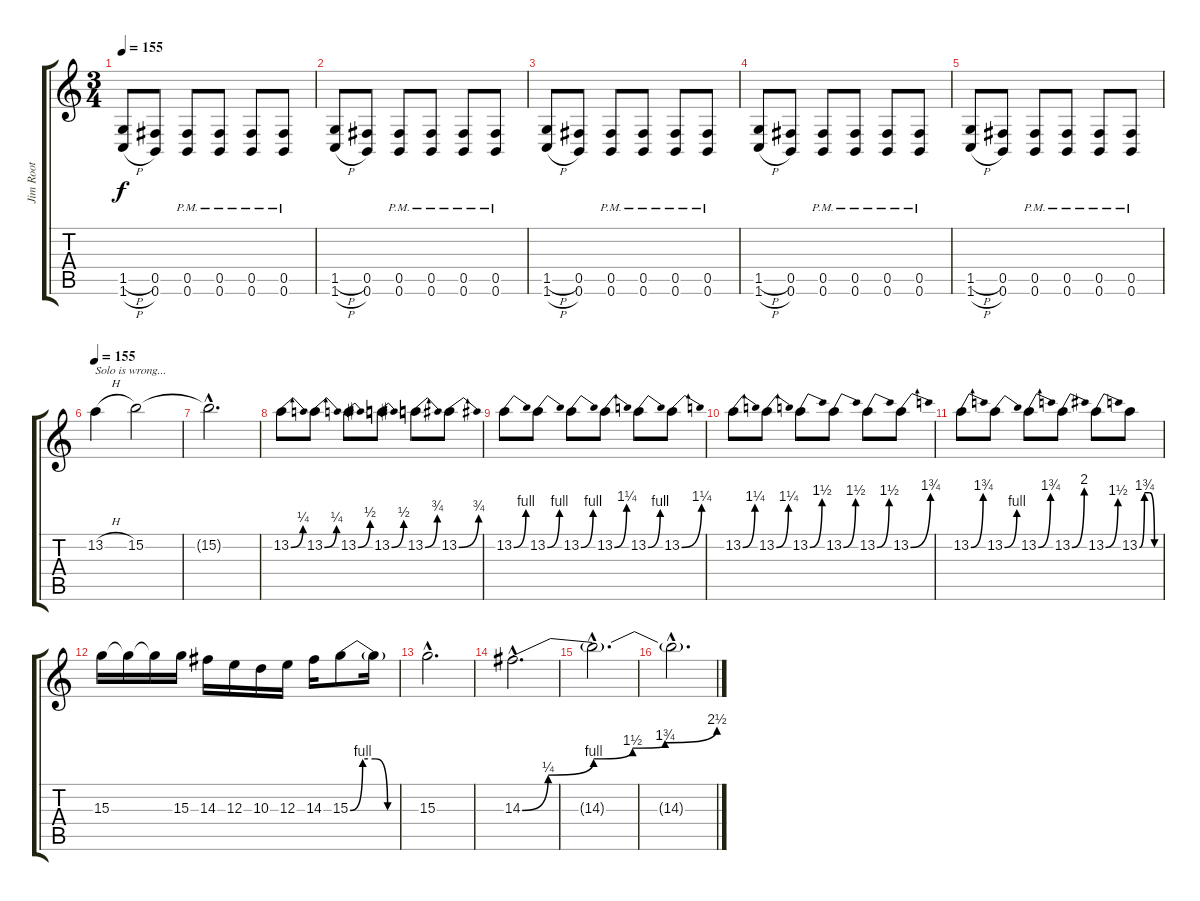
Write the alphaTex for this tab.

\track ("Jim Root" "Jim Root") {instrument distortionguitar}
\staff {score tabs}
\tuning (Db4 Ab3 E3 B2 Gb2 B1) {hide}
\ts (3 4)
\tempo 155
\clef g2
\ks c
(1.5{h} 1.6{h}).8{dy f} (0.5 0.6).8 (0.5{pm} 0.6).8 (0.5{pm} 0.6).8 (0.5{pm} 0.6).8 (0.5{pm} 0.6).8 |
(1.5{h} 1.6{h}).8 (0.5 0.6).8 (0.5{pm} 0.6).8 (0.5{pm} 0.6).8 (0.5{pm} 0.6).8 (0.5{pm} 0.6).8 |
(1.5{h} 1.6{h}).8 (0.5 0.6).8 (0.5{pm} 0.6).8 (0.5{pm} 0.6).8 (0.5{pm} 0.6).8 (0.5{pm} 0.6).8 |
(1.5{h} 1.6{h}).8 (0.5 0.6).8 (0.5{pm} 0.6).8 (0.5{pm} 0.6).8 (0.5{pm} 0.6).8 (0.5{pm} 0.6).8 |
(1.5{h} 1.6{h}).8 (0.5 0.6).8 (0.5{pm} 0.6).8 (0.5{pm} 0.6).8 (0.5{pm} 0.6).8 (0.5{pm} 0.6).8 |
\tempo 155
13.2{h}.4{txt "Solo is wrong..."} 15.2.2 |
15.2{hac t}.2{d} |
13.2{be (bend 0 0 60 1)}.8 13.2{be (bend 0 0 60 1)}.8 13.2{be (bend 0 0 60 2)}.8 13.2{be (bend 0 0 60 2)}.8 13.2{be (bend 0 0 60 3)}.8 13.2{be (bend 0 0 60 3)}.8 |
13.2{be (bend 0 0 60 4)}.8 13.2{be (bend 0 0 60 4)}.8 13.2{be (bend 0 0 60 4)}.8 13.2{be (bend 0 0 60 5)}.8 13.2{be (bend 0 0 60 4)}.8 13.2{be (bend 0 0 60 5)}.8 |
13.2{be (bend 0 0 60 5)}.8 13.2{be (bend 0 0 60 5)}.8 13.2{be (bend 0 0 60 6)}.8 13.2{be (bend 0 0 60 6)}.8 13.2{be (bend 0 0 60 6)}.8 13.2{be (bend 0 0 60 7)}.8 |
13.2{be (bend 0 0 60 7)}.8 13.2{be (bend 0 0 60 4)}.8 13.2{be (bend 0 0 60 7)}.8 13.2{be (bend 0 0 60 8)}.8 13.2{be (bend 0 0 60 6)}.8 13.2{be (custom 0 0 15 7 30 7 45 0 60 0)}.8 |
15.3.16 15.3{t}.16 15.3{t}.16 15.3.16 14.3.16 12.3.16 10.3.16 12.3.16 14.3.16 15.3{be (custom 0 0 15 4 30 4 45 0 60 0)}.8 15.3{t}.16 |
15.3{hac}.2{d} |
14.3{be (custom 0 0 8 1 22 4 34 6 44 7 60 10) hac}.2{d} |
14.3{hac t}.2{d} |
14.3{hac t}.2{d}
